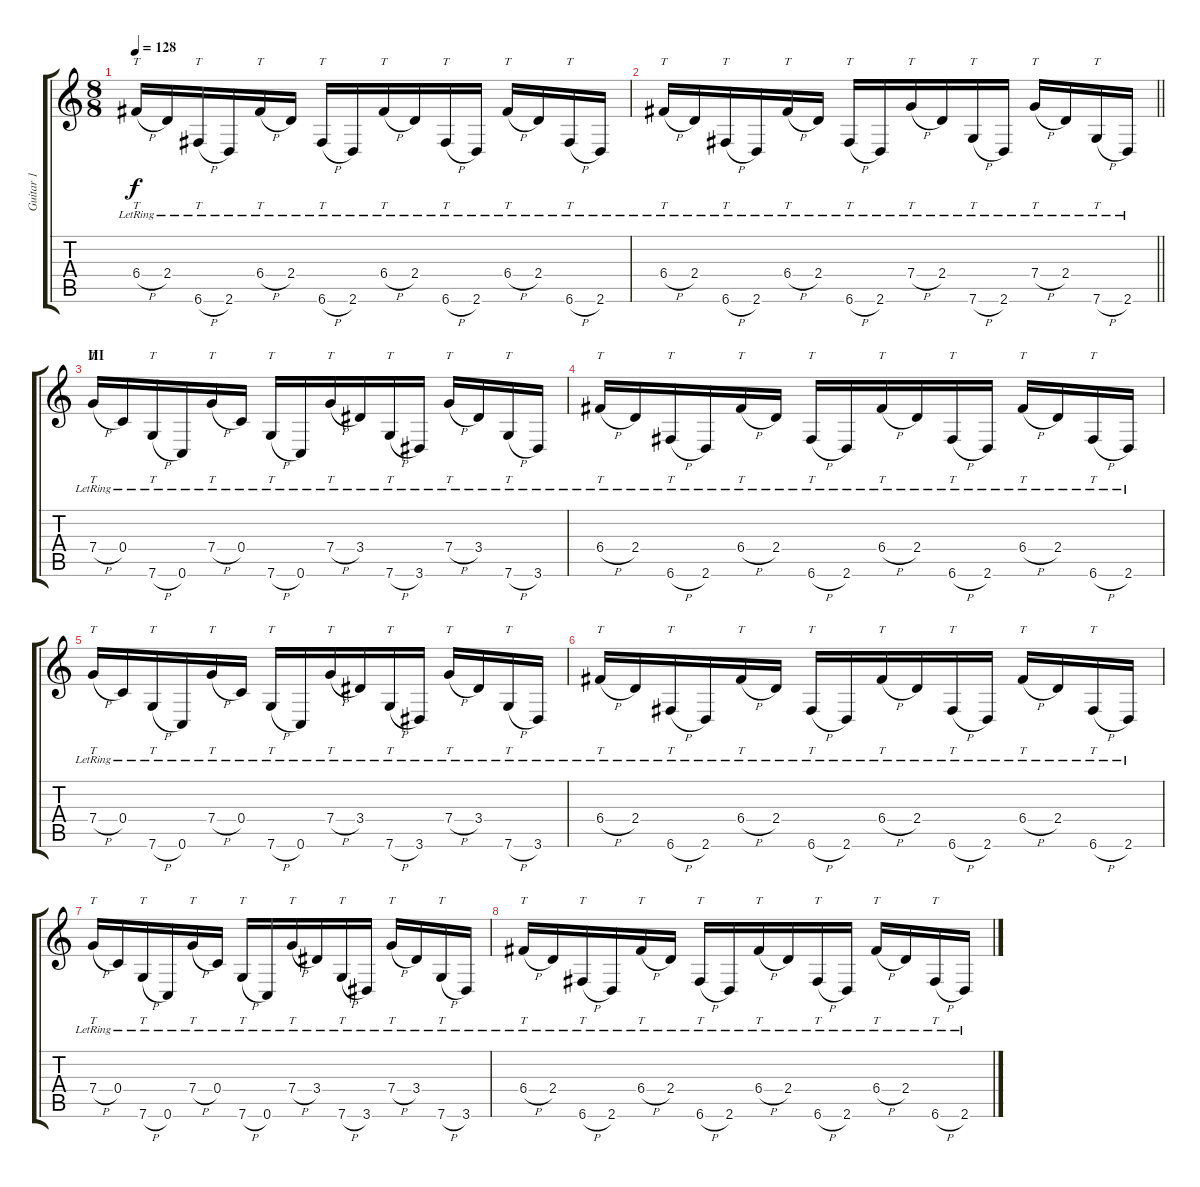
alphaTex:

\track ("Guitar 1" "Guitar 1") {instrument electricguitarjazz}
\staff {score tabs}
\tuning (D4 A3 F3 C3 G2 C2) {hide}
\ts (8 8)
\tempo 128
\clef g2
\ks c
6.4{h lr}.16{tt dy f} 2.4{lr}.16 6.6{h lr}.16{tt} 2.6{lr}.16 6.4{h lr}.16{tt} 2.4{lr}.16 6.6{h lr}.16{tt} 2.6{lr}.16 6.4{h lr}.16{tt} 2.4{lr}.16 6.6{h lr}.16{tt} 2.6{lr}.16 6.4{h lr}.16{tt} 2.4{lr}.16 6.6{h lr}.16{tt} 2.6{lr}.16 |
\barLineRight lightlight
6.4{h lr}.16{tt} 2.4{lr}.16 6.6{h lr}.16{tt} 2.6{lr}.16 6.4{h lr}.16{tt} 2.4{lr}.16 6.6{h lr}.16{tt} 2.6{lr}.16 7.4{h lr}.16{tt} 2.4{lr}.16 7.6{h lr}.16{tt} 2.6{lr}.16 7.4{h lr}.16{tt} 2.4{lr}.16 7.6{h lr}.16{tt} 2.6{lr}.16 |
\section ("" "III")
7.4{h lr}.16{tt} 0.4{lr}.16 7.6{h lr}.16{tt} 0.6{lr}.16 7.4{h lr}.16{tt} 0.4{lr}.16 7.6{h lr}.16{tt} 0.6{lr}.16 7.4{h lr}.16{tt} 3.4{lr}.16 7.6{h lr}.16{tt} 3.6{lr}.16 7.4{h lr}.16{tt} 3.4{lr}.16 7.6{h lr}.16{tt} 3.6{lr}.16 |
6.4{h lr}.16{tt} 2.4{lr}.16 6.6{h lr}.16{tt} 2.6{lr}.16 6.4{h lr}.16{tt} 2.4{lr}.16 6.6{h lr}.16{tt} 2.6{lr}.16 6.4{h lr}.16{tt} 2.4{lr}.16 6.6{h lr}.16{tt} 2.6{lr}.16 6.4{h lr}.16{tt} 2.4{lr}.16 6.6{h lr}.16{tt} 2.6{lr}.16 |
7.4{h lr}.16{tt} 0.4{lr}.16 7.6{h lr}.16{tt} 0.6{lr}.16 7.4{h lr}.16{tt} 0.4{lr}.16 7.6{h lr}.16{tt} 0.6{lr}.16 7.4{h lr}.16{tt} 3.4{lr}.16 7.6{h lr}.16{tt} 3.6{lr}.16 7.4{h lr}.16{tt} 3.4{lr}.16 7.6{h lr}.16{tt} 3.6{lr}.16 |
6.4{h lr}.16{tt} 2.4{lr}.16 6.6{h lr}.16{tt} 2.6{lr}.16 6.4{h lr}.16{tt} 2.4{lr}.16 6.6{h lr}.16{tt} 2.6{lr}.16 6.4{h lr}.16{tt} 2.4{lr}.16 6.6{h lr}.16{tt} 2.6{lr}.16 6.4{h lr}.16{tt} 2.4{lr}.16 6.6{h lr}.16{tt} 2.6{lr}.16 |
7.4{h lr}.16{tt} 0.4{lr}.16 7.6{h lr}.16{tt} 0.6{lr}.16 7.4{h lr}.16{tt} 0.4{lr}.16 7.6{h lr}.16{tt} 0.6{lr}.16 7.4{h lr}.16{tt} 3.4{lr}.16 7.6{h lr}.16{tt} 3.6{lr}.16 7.4{h lr}.16{tt} 3.4{lr}.16 7.6{h lr}.16{tt} 3.6{lr}.16 |
6.4{h lr}.16{tt} 2.4{lr}.16 6.6{h lr}.16{tt} 2.6{lr}.16 6.4{h lr}.16{tt} 2.4{lr}.16 6.6{h lr}.16{tt} 2.6{lr}.16 6.4{h lr}.16{tt} 2.4{lr}.16 6.6{h lr}.16{tt} 2.6{lr}.16 6.4{h lr}.16{tt} 2.4{lr}.16 6.6{h lr}.16{tt} 2.6{lr}.16
